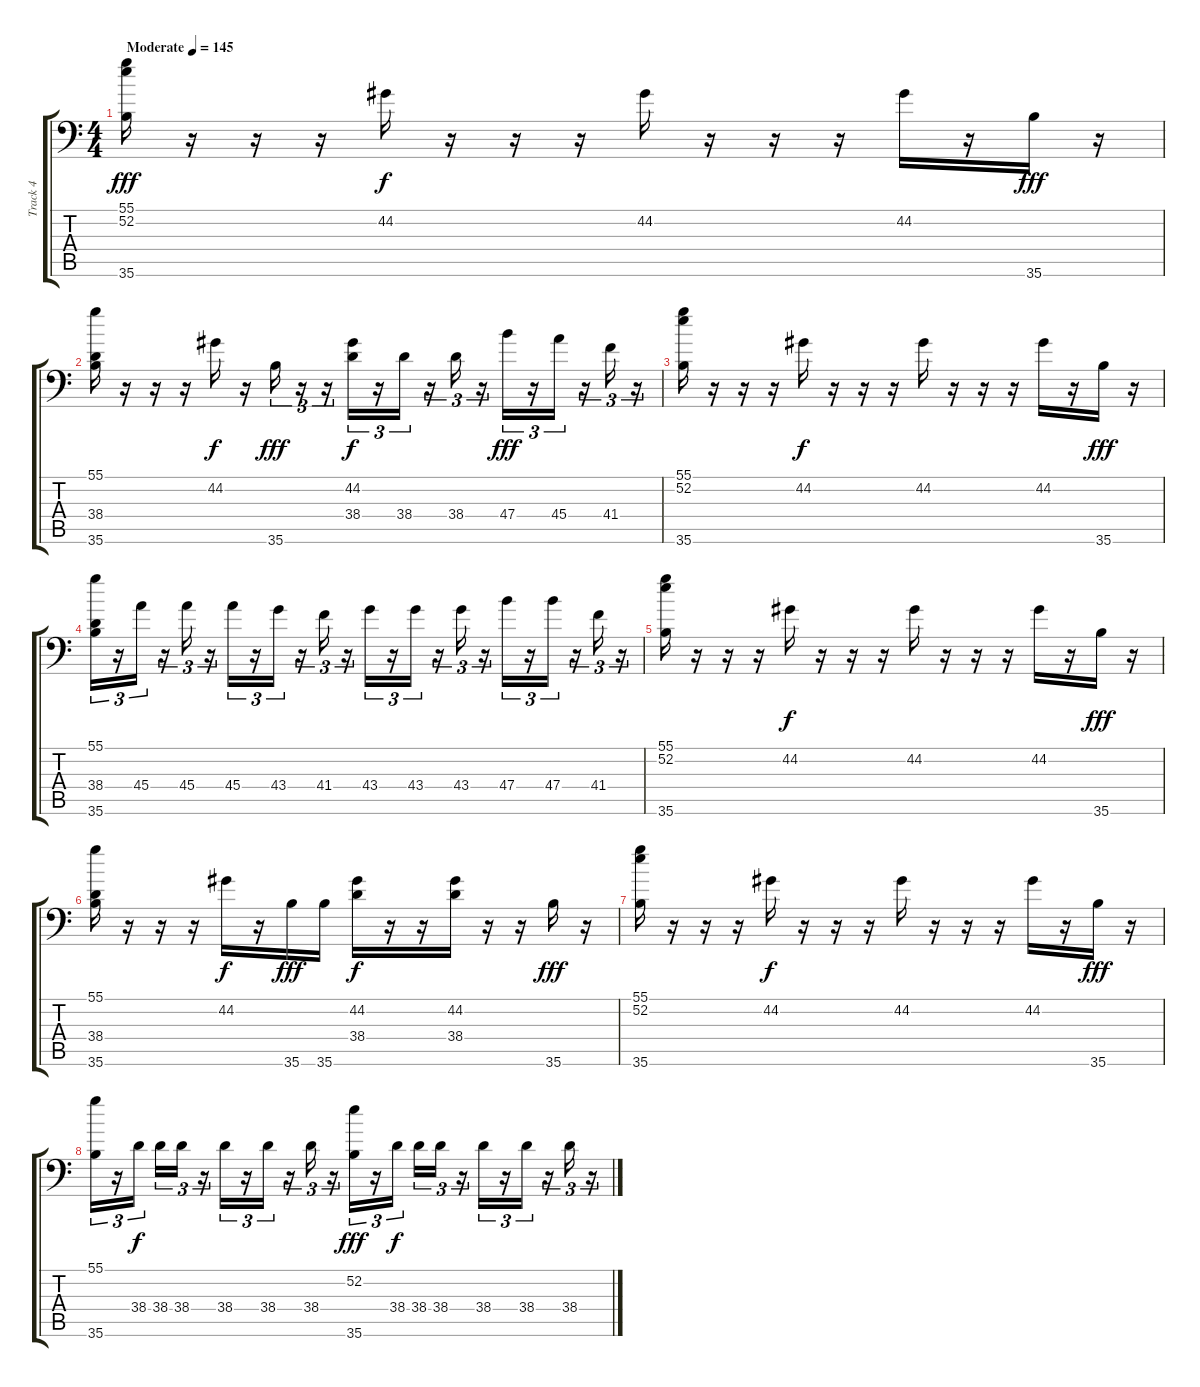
\track ("Track 4" "Track 4") {instrument acousticgrandpiano}
\staff {score tabs}
\tuning (C-1 C-1 C-1 C-1 C-1 C-1) {hide}
\ts (4 4)
\tempo (145 "Moderate")
\clef f4
\ks c
(55.1 52.2 35.6).16{dy fff instrument acousticgrandpiano} r.16 r.16 r.16 44.2.16{dy f} r.16 r.16 r.16 44.2.16 r.16 r.16 r.16 44.2.16 r.16 35.6.16{dy fff} r.16 |
(55.1 38.4 35.6).16 r.16 r.16 r.16 44.2.16{dy f} r.16 35.6.16{tu (3 2) dy fff} r.16{tu (3 2)} r.16{tu (3 2)} (44.2 38.4).16{tu (3 2) dy f} r.16{tu (3 2)} 38.4.16{tu (3 2)} r.16{tu (3 2)} 38.4.16{tu (3 2)} r.16{tu (3 2)} 47.4.16{tu (3 2) dy fff} r.16{tu (3 2)} 45.4.16{tu (3 2)} r.16{tu (3 2)} 41.4.16{tu (3 2)} r.16{tu (3 2)} |
(55.1 52.2 35.6).16 r.16 r.16 r.16 44.2.16{dy f} r.16 r.16 r.16 44.2.16 r.16 r.16 r.16 44.2.16 r.16 35.6.16{dy fff} r.16 |
(55.1 38.4 35.6).16{tu (3 2)} r.16{tu (3 2)} 45.4.16{tu (3 2)} r.16{tu (3 2)} 45.4.16{tu (3 2)} r.16{tu (3 2)} 45.4.16{tu (3 2)} r.16{tu (3 2)} 43.4.16{tu (3 2)} r.16{tu (3 2)} 41.4.16{tu (3 2)} r.16{tu (3 2)} 43.4.16{tu (3 2)} r.16{tu (3 2)} 43.4.16{tu (3 2)} r.16{tu (3 2)} 43.4.16{tu (3 2)} r.16{tu (3 2)} 47.4.16{tu (3 2)} r.16{tu (3 2)} 47.4.16{tu (3 2)} r.16{tu (3 2)} 41.4.16{tu (3 2)} r.16{tu (3 2)} |
(55.1 52.2 35.6).16 r.16 r.16 r.16 44.2.16{dy f} r.16 r.16 r.16 44.2.16 r.16 r.16 r.16 44.2.16 r.16 35.6.16{dy fff} r.16 |
(55.1 38.4 35.6).16 r.16 r.16 r.16 44.2.16{dy f} r.16 35.6.16{dy fff} 35.6.16 (44.2 38.4).16{dy f} r.16 r.16 (44.2 38.4).16 r.16 r.16 35.6.16{dy fff} r.16 |
(55.1 52.2 35.6).16 r.16 r.16 r.16 44.2.16{dy f} r.16 r.16 r.16 44.2.16 r.16 r.16 r.16 44.2.16 r.16 35.6.16{dy fff} r.16 |
(55.1 35.6).16{tu (3 2)} r.16{tu (3 2)} 38.4.16{tu (3 2) dy f} 38.4.16{tu (3 2)} 38.4.16{tu (3 2)} r.16{tu (3 2)} 38.4.16{tu (3 2)} r.16{tu (3 2)} 38.4.16{tu (3 2)} r.16{tu (3 2)} 38.4.16{tu (3 2)} r.16{tu (3 2)} (52.2 35.6).16{tu (3 2) dy fff} r.16{tu (3 2)} 38.4.16{tu (3 2) dy f} 38.4.16{tu (3 2)} 38.4.16{tu (3 2)} r.16{tu (3 2)} 38.4.16{tu (3 2)} r.16{tu (3 2)} 38.4.16{tu (3 2)} r.16{tu (3 2)} 38.4.16{tu (3 2)} r.16{tu (3 2)}
